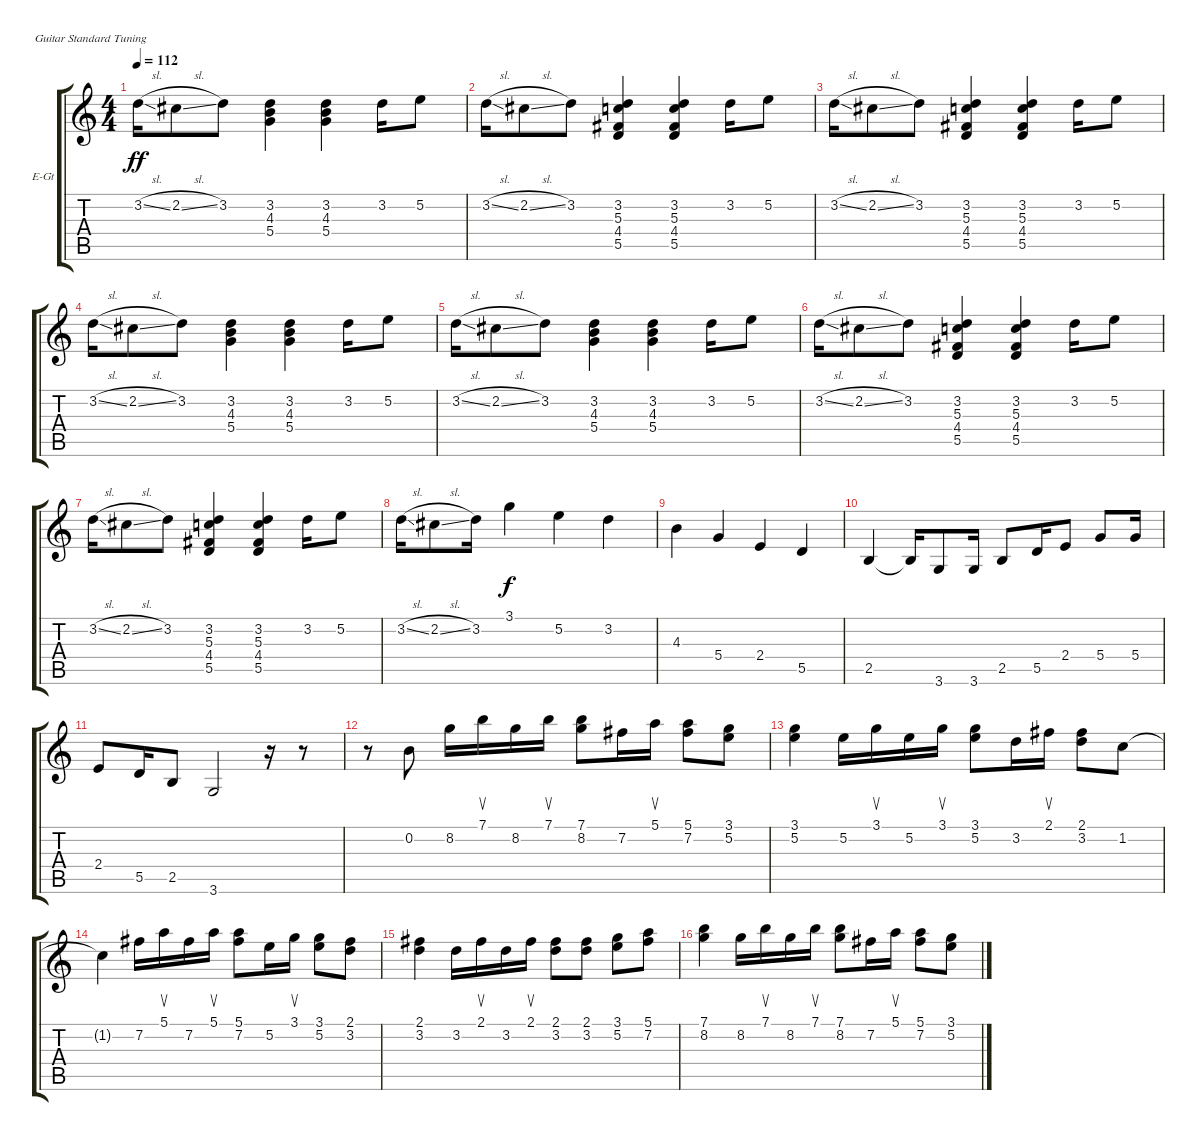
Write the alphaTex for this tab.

\defaultSystemsLayout 4
\bracketExtendMode groupsimilarinstruments
\firstSystemTrackNameOrientation horizontal
\otherSystemsTrackNameOrientation horizontal
\track ("Jazz Guitar" "E-Gt") {instrument electricguitarjazz}
\staff {score tabs}
\tuning (E4 B3 G3 D3 A2 E2)
\ts (4 4)
\tempo 112
\clef g2
\ks c
3.2{sl}.16{dy ff} 2.2{sl}.8 3.2.8 (3.2 4.3 5.4).4 (3.2 4.3 5.4).4 3.2.16 5.2.8 |
3.2{sl}.16 2.2{sl}.8 3.2.8 (3.2 5.3 4.4 5.5).4 (3.2 5.3 4.4 5.5).4 3.2.16 5.2.8 |
3.2{sl}.16 2.2{sl}.8 3.2.8 (3.2 5.3 4.4 5.5).4 (3.2 5.3 4.4 5.5).4 3.2.16 5.2.8 |
3.2{sl}.16 2.2{sl}.8 3.2.8 (3.2 4.3 5.4).4 (3.2 4.3 5.4).4 3.2.16 5.2.8 |
3.2{sl}.16 2.2{sl}.8 3.2.8 (3.2 4.3 5.4).4 (3.2 4.3 5.4).4 3.2.16 5.2.8 |
3.2{sl}.16 2.2{sl}.8 3.2.8 (3.2 5.3 4.4 5.5).4 (3.2 5.3 4.4 5.5).4 3.2.16 5.2.8 |
3.2{sl}.16 2.2{sl}.8 3.2.8 (3.2 5.3 4.4 5.5).4 (3.2 5.3 4.4 5.5).4 3.2.16 5.2.8 |
3.2{sl}.16 2.2{sl}.8 3.2.16 3.1.4{dy f} 5.2.4 3.2.4 |
4.3.4 5.4.4 2.4.4 5.5.4 |
2.5.4 2.5{t}.16 3.6.8 3.6.16 2.5.8 5.5.16 2.4.8 5.4.8 5.4.16 |
2.4.8 5.5.16 2.5.8 3.6.2 r.16 r.8 |
r.8 0.2.8 8.2.16 7.1.16{su} 8.2.16 7.1.16{su} (8.2 7.1).8 7.2.16 5.1.16{su} (5.1 7.2).8 (3.1 5.2).8 |
(5.2 3.1).4 5.2.16 3.1.16{su} 5.2.16 3.1.16{su} (5.2 3.1).8 3.2.16 2.1.16{su} (2.1 3.2).8 1.2.8 |
1.2{t}.4 7.2.16 5.1.16{su} 7.2.16 5.1.16{su} (7.2 5.1).8 5.2.16 3.1.16{su} (3.1 5.2).8 (2.1 3.2).8 |
(2.1 3.2).4 3.2.16 2.1.16{su} 3.2.16 2.1.16{su} (3.2 2.1).8 (2.1 3.2).8 (3.1 5.2).8 (5.1 7.2).8 |
(7.1 8.2).4 8.2.16 7.1.16{su} 8.2.16 7.1.16{su} (8.2 7.1).8 7.2.16 5.1.16{su} (5.1 7.2).8 (3.1 5.2).8
